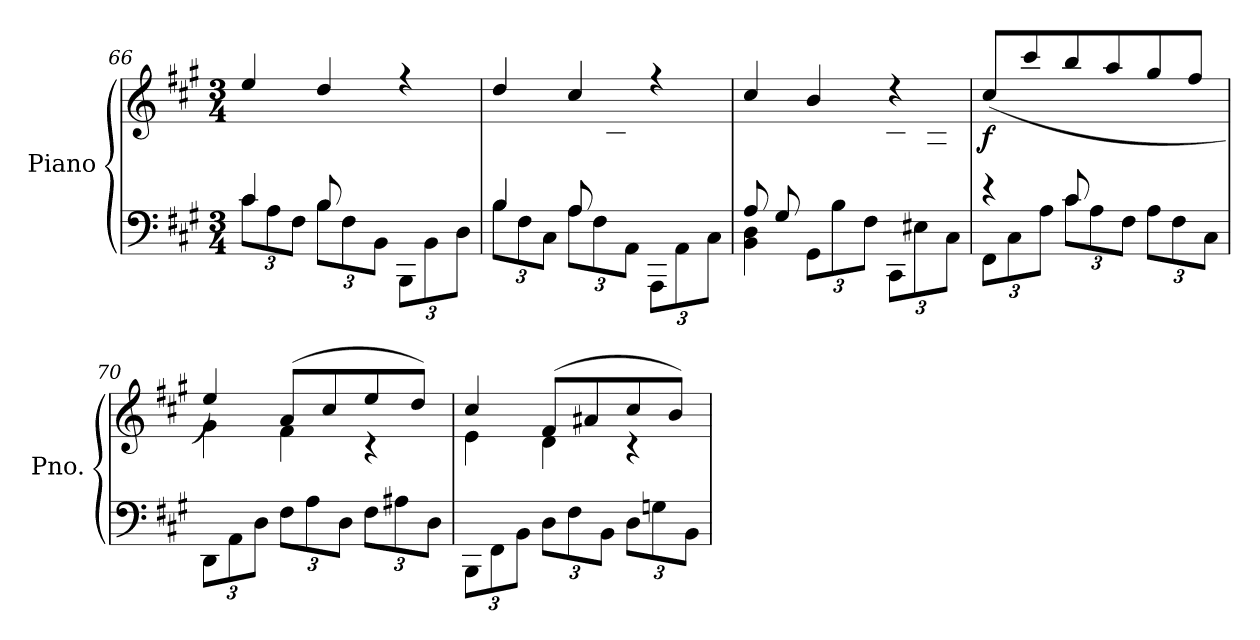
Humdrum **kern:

**kern	**kern	**dynam
*part1	*part1	*part1
*staff2	*staff1	*staff1/2
*I"Piano	*	*
*I'Pno.	*	*
*clefF4	*clefG2	*
*k[f#c#g#]	*k[f#c#g#]	*
*M3/4	*M3/4	*
=66	=66	=66
*^	*	*
*	*Xbrackettup	*	*
*	*	*^	*
4c#/	12c#\L	4ee/	4.ryy	.
.	12A\	.	.	.
.	12F#\J	.	.	.
(>8B/L	12B\L	4dd/	.	.
.	12F#\	.	.	.
4.ryy	.	.	8d\	.
.	12BB\J	.	.	.
.	12BBB\L	4r	8a\	.
.	12BB\	.	.	.
.	.	.	8g#\J)	.
.	12D\J	.	.	.
!!LO:PB:g=z	!!
=67	=67	=67	=67	=67
4B/	12B\L	4dd/	4.ryy	.
.	12F#\	.	.	.
.	12C#\J	.	.	.
(>8A/L	12A\L	4cc#/	.	.
.	12F#\	.	.	.
4.ryy	.	.	8c#\	.
.	12AA\J	.	.	.
.	12AAA\L	4r	8g#\	.
.	12AA\	.	.	.
.	.	.	8f#\J)	.
.	12C#\J	.	.	.
=68	=68	=68	=68	=68
(>8A/L	4BB\ 4D\	4cc#/	4ryy	.
8G#/	.	.	.	.
2ryy	12GG#\L	4b/	8e\	.
.	12B\	.	.	.
.	.	.	8d\	.
.	12F#\J	.	.	.
.	12CC#\L	4r	8B\	.
.	12E#X\	.	.	.
.	.	.	8G#\J)	.
.	12C#\J	.	.	.
=69	=69	=69	=69	=69
!	!	!	!	!LO:DY:b
12FF#\L	4re	(>8cc#/L	4.ryy	f
12C#\	.	.	.	.
.	.	8ccc#/	.	.
12A\J	.	.	.	.
12c#\L	8c#/L	8bb/	.	.
12A\	.	.	.	.
.	4.ryy	8aa/	8cc#\	.
12F#\J	.	.	.	.
12A\L	.	8gg#/	8b\	.
12F#\	.	.	.	.
.	.	8ff#/J	8a\J	.
12C#\J	.	.	.	.
*v	*v	*	*	*
=70	=70	=70	=70
12DD\L	4ee/)	4g#\	.
12AA\	.	.	.
12D\J	.	.	.
12F#\L	(>8a/L	4f#\	.
12A\	.	.	.
.	8cc#/	.	.
12D\J	.	.	.
12F#\L	8ee/	4r	.
12A#X\	.	.	.
.	8dd/J)	.	.
12D\J	.	.	.
=71	=71	=71	=71
12BBB\L	4cc#/	4e\	.
12FF#\	.	.	.
12BB\J	.	.	.
12D\L	(>8f#/L	4d\	.
12F#\	.	.	.
.	8a#X/	.	.
12BB\J	.	.	.
12D\L	8cc#/	4r	.
12Gn\	.	.	.
.	8b/J)	.	.
12BB\J	.	.	.
*	*v	*v	*
=	=	=
*-	*-	*-
